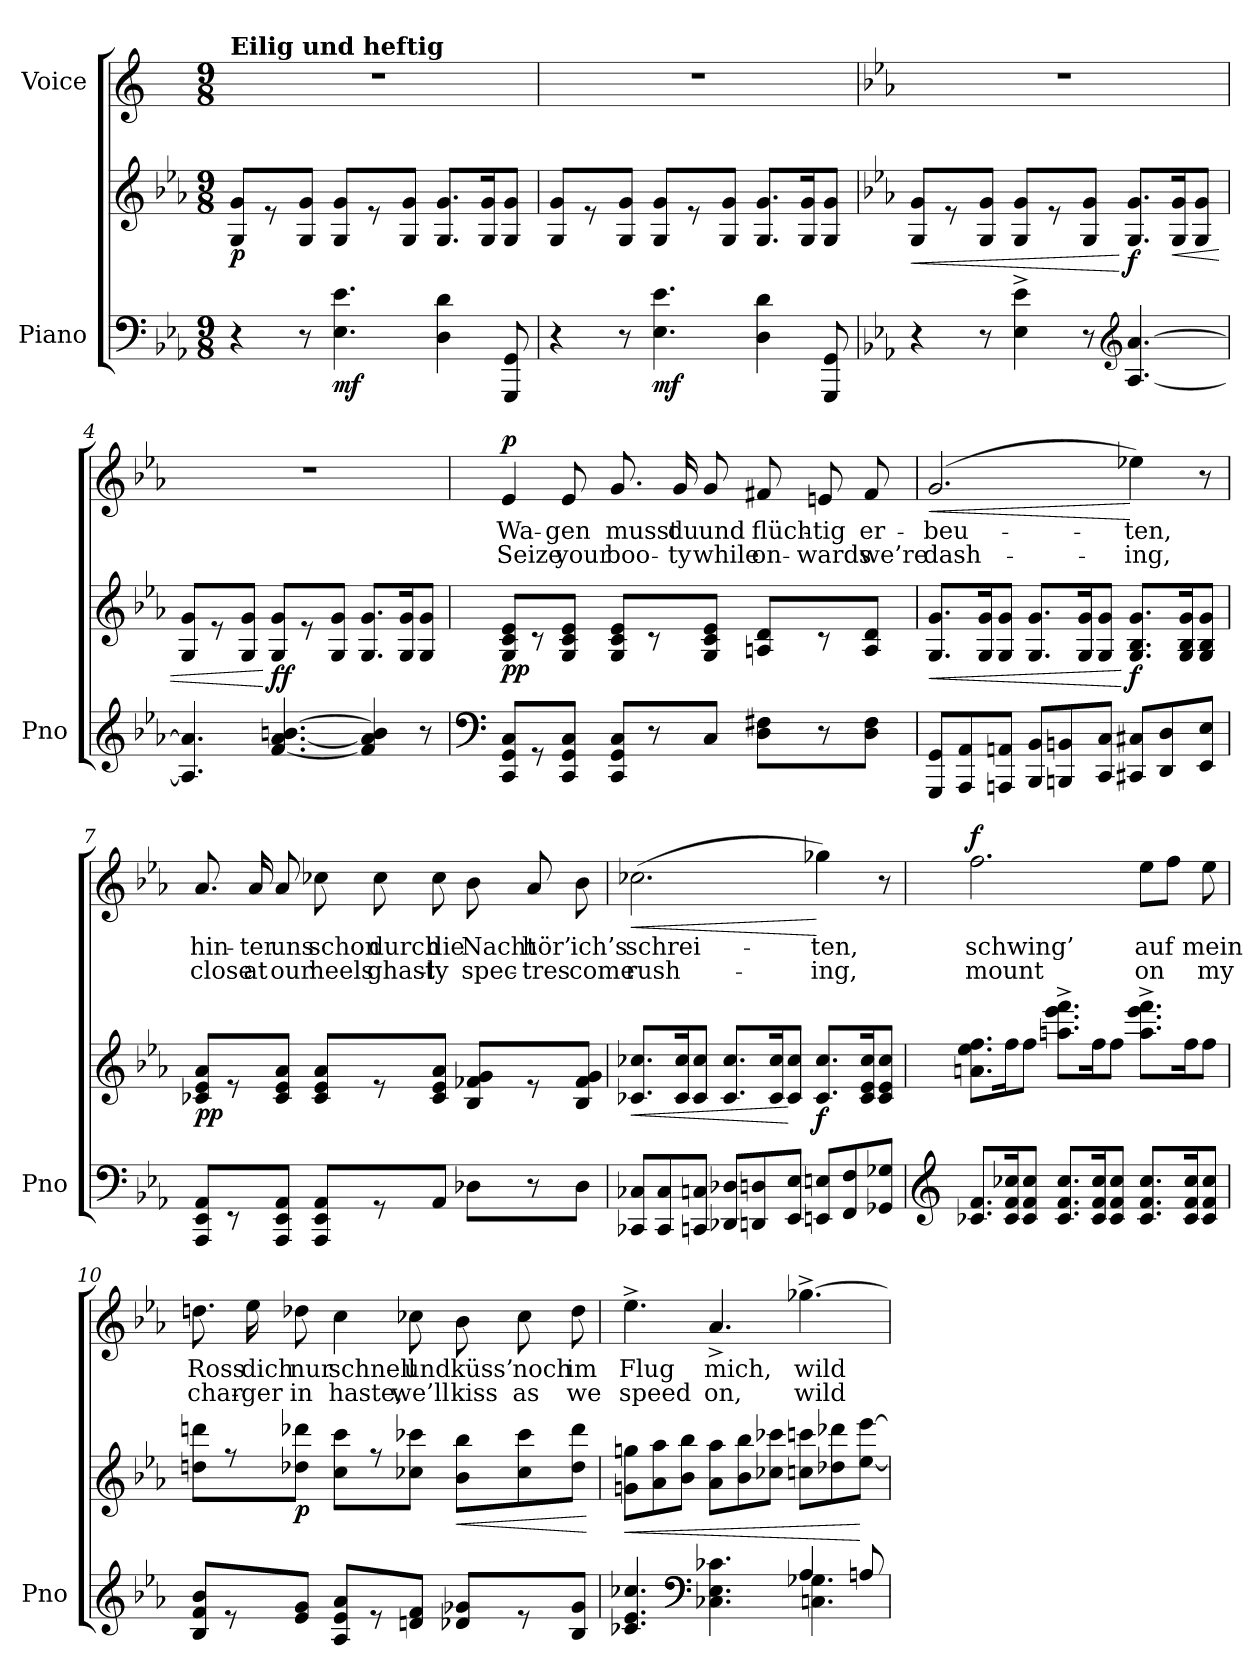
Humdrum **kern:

**kern	**kern	**dynam	**kern	**text	**text	**dynam
*part2	*part2	*part2	*part1	*part1	*part1	*part1
*staff3	*staff2	*staff2/3	*staff1	*staff1	*staff1	*staff1
*I"Piano	*	*	*I"Voice	*	*	*
*I'Pno	*	*	*	*	*	*
*clefF4	*clefG2	*	*clefG2	*	*	*
*k[b-e-a-]	*k[b-e-a-]	*	*k[]	*	*	*
*M9/8	*M9/8	*	*M9/8	*	*	*
=1	=1	=1	=1	=1	=1	=1
!	!	!	!LO:TX:a:B:t=Eilig und heftig	!	!	!
!	!	!LO:DY:b	!	!	!	!
4r	8G/ 8g/L	p	8%9r	.	.	.
.	8r	.	.	.	.	.
8r	8G/ 8g/J	.	.	.	.	.
!	!	!LO:DY:b=2	!	!	!	!
4.E-\ 4.e-\	8G/ 8g/L	mf	.	.	.	.
.	8r	.	.	.	.	.
.	8G/ 8g/J	.	.	.	.	.
4D\ 4d\	8.G/ 8.g/L	.	.	.	.	.
.	16G/ 16g/K	.	.	.	.	.
8GGG/ 8GG/	8G/ 8g/J	.	.	.	.	.
=2	=2	=2	=2	=2	=2	=2
4r	8G/ 8g/L	.	8%9r	.	.	.
.	8r	.	.	.	.	.
8r	8G/ 8g/J	.	.	.	.	.
!	!	!LO:DY:b=2	!	!	!	!
4.E-\ 4.e-\	8G/ 8g/L	mf	.	.	.	.
.	8r	.	.	.	.	.
.	8G/ 8g/J	.	.	.	.	.
4D\ 4d\	8.G/ 8.g/L	.	.	.	.	.
.	16G/ 16g/K	.	.	.	.	.
8GGG/ 8GG/	8G/ 8g/J	.	.	.	.	.
=3	=3	=3	=3	=3	=3	=3
*	*	*	*k[b-e-a-]	*	*	*
!	!	!LO:HP:b	!	!	!	!
4r	8G/ 8g/L	<	8%9r	.	.	.
.	8r	.	.	.	.	.
8r	8G/ 8g/J	.	.	.	.	.
4E-\^ 4e-\^	8G/ 8g/L	.	.	.	.	.
.	8r	.	.	.	.	.
8r	8G/ 8g/J	.	.	.	.	.
*clefG2	*	*	*	*	*	*
!	!	!LO:DY:n=1:b	!	!	!	!
[4.A-/ [4.a-/	8.G/ 8.g/L	[ f	.	.	.	.
!	!	!LO:HP:b	!	!	!	!
.	16G/ 16g/K	<	.	.	.	.
.	8G/ 8g/J	.	.	.	.	.
=4	=4	=4	=4	=4	=4	=4
4.A-/] 4.a-/]	8G/ 8g/L	.	8%9r	.	.	.
.	8r	.	.	.	.	.
.	8G/ 8g/J	.	.	.	.	.
!	!	!LO:DY:n=1:b	!	!	!	!
[4.f/ [<4.a-/ [4.bn/	8G/ 8g/L	[ ff	.	.	.	.
.	8r	.	.	.	.	.
.	8G/ 8g/J	.	.	.	.	.
4f/] 4a-/] 4b/]	8.G/ 8.g/L	.	.	.	.	.
.	16G/ 16g/K	.	.	.	.	.
8r	8G/ 8g/J	.	.	.	.	.
=5	=5	=5	=5	=5	=5	=5
*clefF4	*	*	*	*	*	*
!	!	!LO:DY:b	!	!	!	!LO:DY:a
8CC/ 8GG/ 8C/L	8G/ 8c/ 8e-/L	pp	4e-/	Wa-	Seize	p
8r	8r	.	.	.	.	.
8CC/ 8GG/ 8C/J	8G/ 8c/ 8e-/J	.	8e-/	-gen	your	.
8CC/ 8GG/ 8C/L	8G/ 8c/ 8e-/L	.	8.g/	musst	boo-	.
8r	8r	.	.	.	.	.
.	.	.	16g/	du	-ty	.
8C/J	8G/ 8c/ 8e-/J	.	8g/	und	while	.
8D\ 8F#X\L	8An/ 8d/L	.	8f#X/	flüch-	on-	.
8r	8r	.	8en/	-tig	-wards	.
8D\ 8F#\J	8A/ 8d/J	.	8f#/	er-	we’re	.
=6	=6	=6	=6	=6	=6	=6
!	!	!LO:HP:b	!	!	!	!LO:HP:b
8GGG/ 8GG/L	8.G/ 8.g/L	<	(2.g/	-beu-	dash-	<
8AAA-/ 8AA-/	.	.	.	.	.	.
.	16G/ 16g/K	.	.	.	.	.
8AAAn/ 8AAn/J	8G/ 8g/J	.	.	.	.	.
8BBB-/ 8BB-/L	8.G/ 8.g/L	.	.	.	.	.
8BBBn/ 8BBn/	.	.	.	.	.	.
.	16G/ 16g/K	.	.	.	.	.
8CC/ 8C/J	8G/ 8g/J	.	.	.	.	.
!	!	!LO:DY:n=1:b	!	!	!	!
8CC#X/ 8C#X/L	8.G/ 8.B-/ 8.g/L	[ f	4ee-X\)	-ten,	-ing,	[
8DD/ 8D/	.	.	.	.	.	.
.	16G/ 16B-/ 16g/K	.	.	.	.	.
8EE-/ 8E-/J	8G/ 8B-/ 8g/J	.	8r	.	.	.
=7	=7	=7	=7	=7	=7	=7
!	!	!LO:DY:b	!	!	!	!
8AAA-/ 8EE-/ 8AA-/L	8c-X/ 8e-/ 8a-/L	pp	8.a-/	hin-	close	.
8r	8r	.	.	.	.	.
.	.	.	16a-/	-ter	at	.
8AAA-/ 8EE-/ 8AA-/J	8c-/ 8e-/ 8a-/J	.	8a-/	uns	our	.
8AAA-/ 8EE-/ 8AA-/L	8c-/ 8e-/ 8a-/L	.	8cc-X\	schon	heels	.
8r	8r	.	8cc-\	durch	ghast-	.
8AA-/J	8c-/ 8e-/ 8a-/J	.	8cc-\	die	-ly	.
8D-X\L	8B-/ 8f-X/ 8g/L	.	8b-\	Nacht	spec-	.
8r	8r	.	8a-/	hör’	-tres	.
8D-\J	8B-/ 8f-/ 8g/J	.	8b-\	ich’s	come	.
=8	=8	=8	=8	=8	=8	=8
!	!	!LO:HP:b	!	!	!	!LO:HP:b
8CC-X/ 8C-X/L	8.c-X/ 8.cc-X/L	<	(2.cc-X\	schrei-	rush-	<
8CC-/ 8C-/	.	.	.	.	.	.
.	16c-/ 16cc-/K	.	.	.	.	.
8CCn/ 8Cn/J	8c-/ 8cc-/J	.	.	.	.	.
8DD-X/ 8D-X/L	8.c-/ 8.cc-/L	.	.	.	.	.
8DDn/ 8Dn/	.	.	.	.	.	.
.	16c-/ 16cc-/K	.	.	.	.	.
8EE-/ 8E-/J	8c-/ 8cc-/J	[	.	.	.	.
!	!	!LO:DY:b	!	!	!	!
8EEn/ 8En/L	8.c-/ 8.cc-/L	f	4gg-X\)	-ten,	-ing,	[
8FF/ 8F/	.	.	.	.	.	.
.	16c-/ 16e-/ 16cc-/K	.	.	.	.	.
8GG-X/ 8G-X/J	8c-/ 8e-/ 8cc-/J	.	8r	.	.	.
=9	=9	=9	=9	=9	=9	=9
*clefG2	*	*	*	*	*	*
!	!	!	!	!	!	!LO:DY:a
8.c-X/ 8.f/L	8.an\ 8.ee-\ 8.ff\L	.	2.ff\	schwing’	mount	f
16c-/ 16f/ 16cc-X/K	16ff\K	.	.	.	.	.
8c-/ 8f/ 8cc-/J	8ff\J	.	.	.	.	.
8.c-/ 8.f/ 8.cc-/L	8.aan\^ 8.eee-\^ 8.fff\^L	.	.	.	.	.
16c-/ 16f/ 16cc-/K	16ff\K	.	.	.	.	.
8c-/ 8f/ 8cc-/J	8ff\J	.	.	.	.	.
8.c-/ 8.f/ 8.cc-/L	8.aa\^ 8.eee-\^ 8.fff\^L	.	8ee-\L	auf	on	.
.	.	.	8ff\J	.	.	.
16c-/ 16f/ 16cc-/K	16ff\K	.	.	.	.	.
8c-/ 8f/ 8cc-/J	8ff\J	.	8ee-\	mein	my	.
=10	=10	=10	=10	=10	=10	=10
8B-/ 8f/ 8b-/L	8ddn\ 8dddn\L	.	8.ddn\	Ross	char-	.
8r	8r	.	.	.	.	.
.	.	.	16ee-\	dich	-ger	.
!	!	!LO:DY:b	!	!	!	!
8e-/ 8g/J	8dd-X\ 8ddd-X\J	p	8dd-X\	nur	in	.
8A-/ 8e-/ 8a-/L	8cc\ 8ccc\L	.	4cc\	schnell	haste,	.
8r	8r	.	.	.	.	.
8dn/ 8f/J	8cc-X\ 8ccc-X\J	.	8cc-X\	und	we’ll	.
!	!	!LO:HP:b	!	!	!	!
8d-X/ 8g-X/L	8b-\ 8bb-\L	<	8b-\	küss’	kiss	.
8r	8cc-\ 8ccc-\	.	8cc-\	noch	as	.
8B-/ 8g-/J	8dd-\ 8ddd-\J	.	8dd-\	im	we	.
.	.	[	.	.	.	.
=11	=11	=11	=11	=11	=11	=11
*^	*	*	*	*	*	*
!	!	!	!LO:HP:b	!	!	!	!
4.ryy	4.c-X/ 4.e-/ 4.cc-X/	8gn\ 8ggn\L	<	4.ee-^\	Flug	speed	.
.	.	8a-\ 8aa-\	.	.	.	.	.
.	.	8b-\ 8bb-\J	.	.	.	.	.
*clefF4	*	*	*	*	*	*	*
4.C-X\ 4.E-\ 4.c-X\	4.ryy	8a-\ 8aa-\L	.	4.a-^/	mich,	on,	.
.	.	8b-\ 8bb-\	.	.	.	.	.
.	.	8cc-X\ 8ccc-X\J	.	.	.	.	.
4A-/	4.Cn\ 4.G-X\	8ccn\ 8cccn\L	.	[4.gg-X^\	wild-	wild	.
.	.	8dd-X\ 8ddd-X\	.	.	.	.	.
8An/	.	[8ee-\ [8eee-\J	[	.	.	.	.
*v	*v	*	*	*	*	*	*
=	=	=	=	=	=	=
*-	*-	*-	*-	*-	*-	*-
